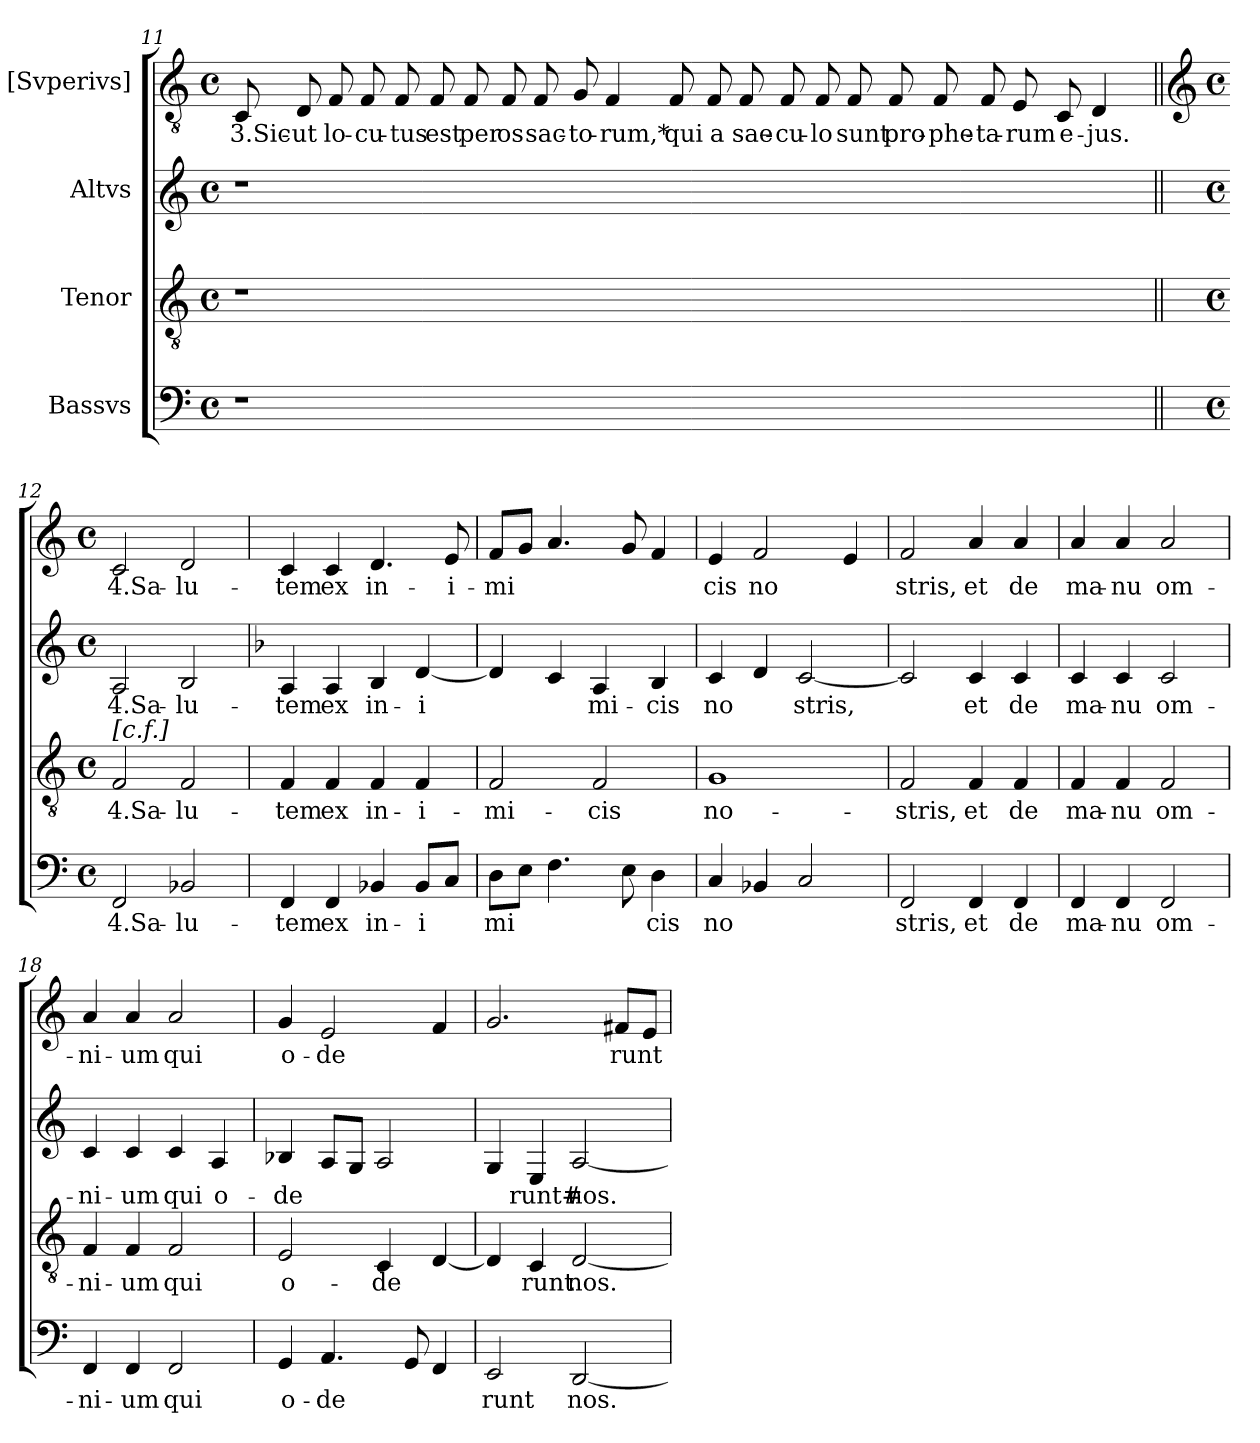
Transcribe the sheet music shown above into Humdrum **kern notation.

**kern	**text	**kern	**text	**kern	**text	**kern	**text
*part4	*part4	*part3	*part3	*part2	*part2	*part1	*part1
*staff4	*staff4	*staff3	*staff3	*staff2	*staff2	*staff1	*staff1
*I"Bassvs	*	*I"Tenor	*	*I"Altvs	*	*I"[Svperivs]	*
!!LO:PB:g=z
*clefF4	*	*clefGv2	*	*clefG2	*	*clefGv2	*
*k[]	*	*k[]	*	*k[]	*	*k[]	*
*C:	*	*C:	*	*C:	*	*C:	*
*M4/4	*	*M4/4	*	*M4/4	*	*M4/4	*
*met(c)	*	*met(c)	*	*met(c)	*	*met(c)	*
=11	=11	=11	=11	=11	=11	=11	=11
!	!	!	!	!	!	!	!LO:LY:b:cj
1r	.	1r	.	1r	.	8C/	3.Sic-
!	!	!	!	!	!	!	!LO:LY:b:cj
.	.	.	.	.	.	8D/	-ut
!	!	!	!	!	!	!	!LO:LY:b:cj
.	.	.	.	.	.	8F/	lo-
!	!	!	!	!	!	!	!LO:LY:b:cj
.	.	.	.	.	.	8F/	-cu-
!	!	!	!	!	!	!	!LO:LY:b:cj
.	.	.	.	.	.	8F/	-tus
!	!	!	!	!	!	!	!LO:LY:b:cj
.	.	.	.	.	.	8F/	est
!	!	!	!	!	!	!	!LO:LY:b:cj
.	.	.	.	.	.	8F/	per
!	!	!	!	!	!	!	!LO:LY:b:cj
.	.	.	.	.	.	8F/	os
!	!	!	!	!	!	!	!LO:LY:b:cj
0ryy	.	0ryy	.	0ryy	.	8F/	sac-
!	!	!	!	!	!	!	!LO:LY:b:cj
.	.	.	.	.	.	8G/	-to-
!	!	!	!	!	!	!	!LO:LY:b:cj
.	.	.	.	.	.	4F/	-rum,*
!	!	!	!	!	!	!	!LO:LY:b:cj
.	.	.	.	.	.	8F/	qui
!	!	!	!	!	!	!	!LO:LY:b:cj
.	.	.	.	.	.	8F/	a
!	!	!	!	!	!	!	!LO:LY:b:cj
.	.	.	.	.	.	8F/	sae-
!	!	!	!	!	!	!	!LO:LY:b:cj
.	.	.	.	.	.	8F/	-cu-
!	!	!	!	!	!	!	!LO:LY:b:cj
.	.	.	.	.	.	8F/	-lo
!	!	!	!	!	!	!	!LO:LY:b:cj
.	.	.	.	.	.	8F/	sunt
!	!	!	!	!	!	!	!LO:LY:b:cj
.	.	.	.	.	.	8F/	pro-
!	!	!	!	!	!	!	!LO:LY:b:cj
.	.	.	.	.	.	8F/	-phe-
!	!	!	!	!	!	!	!LO:LY:b:cj
.	.	.	.	.	.	8F/	-ta-
!	!	!	!	!	!	!	!LO:LY:b:cj
.	.	.	.	.	.	8E/	-rum
!	!	!	!	!	!	!	!LO:LY:b:cj
.	.	.	.	.	.	8C/	e-
!	!	!	!	!	!	!	!LO:LY:b:cj
.	.	.	.	.	.	4D/	-jus.
8ryy	.	8ryy	.	8ryy	.	.	.
!!LO:PB:g=z
=12||	=12||	=12||	=12||	=12||	=12||	=12||	=12||
*	*	*	*	*	*	*clefG2	*
*M4/4	*	*M4/4	*	*M4/4	*	*M4/4	*
*met(c)	*	*met(c)	*	*met(c)	*	*met(c)	*
!	!	!LO:TX:a:t=[c.f.]	!	!	!	!	!
!	!LO:LY:b:cj	!	!LO:LY:b:cj	!	!LO:LY:b:cj	!	!LO:LY:b:cj
2FF/	4.Sa-	2F/	4.Sa-	2A/	4.Sa-	2c/	4.Sa-
!	!LO:LY:b:cj	!	!LO:LY:b:cj	!	!LO:LY:b:cj	!	!LO:LY:b:cj
2BB-/	-lu-	2F/	-lu-	2B/	-lu-	2d/	-lu-
=13	=13	=13	=13	=13	=13	=13	=13
*	*	*	*	*k[b-]	*	*	*
*	*	*	*	*F:	*	*	*
!	!LO:LY:b:cj	!	!LO:LY:b:cj	!	!LO:LY:b:cj	!	!LO:LY:b:cj
4FF/	-tem	4F/	-tem	4A/	-tem	4c/	-tem
!	!LO:LY:b:cj	!	!LO:LY:b:cj	!	!LO:LY:b:cj	!	!LO:LY:b:cj
4FF/	ex	4F/	ex	4A/	ex	4c/	ex
!	!LO:LY:b:cj	!	!LO:LY:b:cj	!	!LO:LY:b:cj	!	!LO:LY:b:cj
4BB-/	in-	4F/	in-	4B-/	in-	4.d/	in-
!	!LO:LY:b:cj	!	!LO:LY:b:cj	!	!LO:LY:b:cj	!	!
8BB-/L	-i-	4F/	-i-	[<4d/	-i-	.	.
!	!LO:LY:b:cj	!	!	!	!	!	!LO:LY:b:cj
8C/J	--	.	.	.	.	8e/	-i-
=14	=14	=14	=14	=14	=14	=14	=14
!	!LO:LY:b:cj	!	!LO:LY:b:cj	!	!LO:LY:b:cj	!	!LO:LY:b:cj
8D\L	-mi-	2F/	-mi-	4d/]	--	8f/L	-mi-
!	!LO:LY:b:cj	!	!	!	!	!	!LO:LY:b:cj
8E\J	--	.	.	.	.	8g/J	--
!	!LO:LY:b:cj	!	!	!	!LO:LY:b:cj	!	!LO:LY:b:cj
4.F\	--	.	.	4c/	--	4.a/	--
!	!	!	!LO:LY:b:cj	!	!LO:LY:b:cj	!	!
.	.	2F/	-cis	4A/	-mi-	.	.
!	!LO:LY:b:cj	!	!	!	!	!	!LO:LY:b:cj
8E\	--	.	.	.	.	8g/	--
!	!LO:LY:b:cj	!	!	!	!LO:LY:b:cj	!	!LO:LY:b:cj
4D\	-cis	.	.	4B-/	-cis	4f/	--
=15	=15	=15	=15	=15	=15	=15	=15
!	!LO:LY:b:cj	!	!LO:LY:b:cj	!	!LO:LY:b:cj	!	!LO:LY:b:cj
4C/	no-	1G	no-	4c/	no-	4e/	-cis
!	!LO:LY:b:cj	!	!	!	!LO:LY:b:cj	!	!LO:LY:b:cj
4BB-/	--	.	.	4d/	--	2f/	no-
!	!LO:LY:b:cj	!	!	!	!LO:LY:b:cj	!	!
2C/	--	.	.	[<2c/	-stris,	.	.
!	!	!	!	!	!	!	!LO:LY:b:cj
.	.	.	.	.	.	4e/	--
=16	=16	=16	=16	=16	=16	=16	=16
!	!LO:LY:b:cj	!	!LO:LY:b:cj	!	!LO:LY:b:cj	!	!LO:LY:b:cj
2FF/	-stris,	2F/	-stris,	2c/]	.	2f/	-stris,
!	!LO:LY:b:cj	!	!LO:LY:b:cj	!	!LO:LY:b:cj	!	!LO:LY:b:cj
4FF/	et	4F/	et	4c/	et	4a/	et
!	!LO:LY:b:cj	!	!LO:LY:b:cj	!	!LO:LY:b:cj	!	!LO:LY:b:cj
4FF/	de	4F/	de	4c/	de	4a/	de
=17	=17	=17	=17	=17	=17	=17	=17
!	!LO:LY:b:cj	!	!LO:LY:b:cj	!	!LO:LY:b:cj	!	!LO:LY:b:cj
4FF/	ma-	4F/	ma-	4c/	ma-	4a/	ma-
!	!LO:LY:b:cj	!	!LO:LY:b:cj	!	!LO:LY:b:cj	!	!LO:LY:b:cj
4FF/	-nu	4F/	-nu	4c/	-nu	4a/	-nu
!	!LO:LY:b:cj	!	!LO:LY:b:cj	!	!LO:LY:b:cj	!	!LO:LY:b:cj
2FF/	om-	2F/	om-	2c/	om-	2a/	om-
!!LO:LB:g=z
=18	=18	=18	=18	=18	=18	=18	=18
*	*	*	*	*k[]	*	*	*
*	*	*	*	*C:	*	*	*
!	!LO:LY:b:cj	!	!LO:LY:b:cj	!	!LO:LY:b:cj	!	!LO:LY:b:cj
4FF/	-ni-	4F/	-ni-	4c/	-ni-	4a/	-ni-
!	!LO:LY:b:cj	!	!LO:LY:b:cj	!	!LO:LY:b:cj	!	!LO:LY:b:cj
4FF/	-um	4F/	-um	4c/	-um	4a/	-um
!	!LO:LY:b:cj	!	!LO:LY:b:cj	!	!LO:LY:b:cj	!	!LO:LY:b:cj
2FF/	qui	2F/	qui	4c/	qui	2a/	qui
!	!	!	!	!	!LO:LY:b:cj	!	!
.	.	.	.	4A/	o-	.	.
=19	=19	=19	=19	=19	=19	=19	=19
!	!LO:LY:b:cj	!	!LO:LY:b:cj	!	!LO:LY:b:cj	!	!LO:LY:b:cj
4GG/	o-	2E/	o-	4B-/	-de-	4g/	o-
!	!LO:LY:b:cj	!	!	!	!LO:LY:b:cj	!	!LO:LY:b:cj
4.AA/	-de-	.	.	8A/L	--	2e/	-de-
!	!	!	!	!	!LO:LY:b:cj	!	!
.	.	.	.	8G/J	--	.	.
!	!	!	!LO:LY:b:cj	!	!LO:LY:b:cj	!	!
.	.	4C/	-de-	2A/	--	.	.
!	!LO:LY:b:cj	!	!	!	!	!	!
8GG/	--	.	.	.	.	.	.
!	!LO:LY:b:cj	!	!LO:LY:b:cj	!	!	!	!LO:LY:b:cj
4FF/	--	[<4D/	--	.	.	4f/	--
=20	=20	=20	=20	=20	=20	=20	=20
!	!LO:LY:b:cj	!	!LO:LY:b:cj	!	!LO:LY:b:cj	!	!LO:LY:b:cj
2EE/	-runt	4D/]	--	4G/	--	2.g/	--
!	!	!	!LO:LY:b:cj	!	!LO:LY:b:cj	!	!
.	.	4C/	-runt	4E/	-runt#	.	.
!	!LO:LY:b:cj	!	!LO:LY:b:cj	!	!LO:LY:b:cj	!	!
[<2DD/	nos.	[<2D/	nos.	[<2A/	nos.	.	.
!	!	!	!	!	!	!	!LO:LY:b:cj
.	.	.	.	.	.	8f#/L	-runt
!	!	!	!	!	!	!	!LO:LY:b:cj
.	.	.	.	.	.	8e/J	.
=	=	=	=	=	=	=	=
*-	*-	*-	*-	*-	*-	*-	*-
